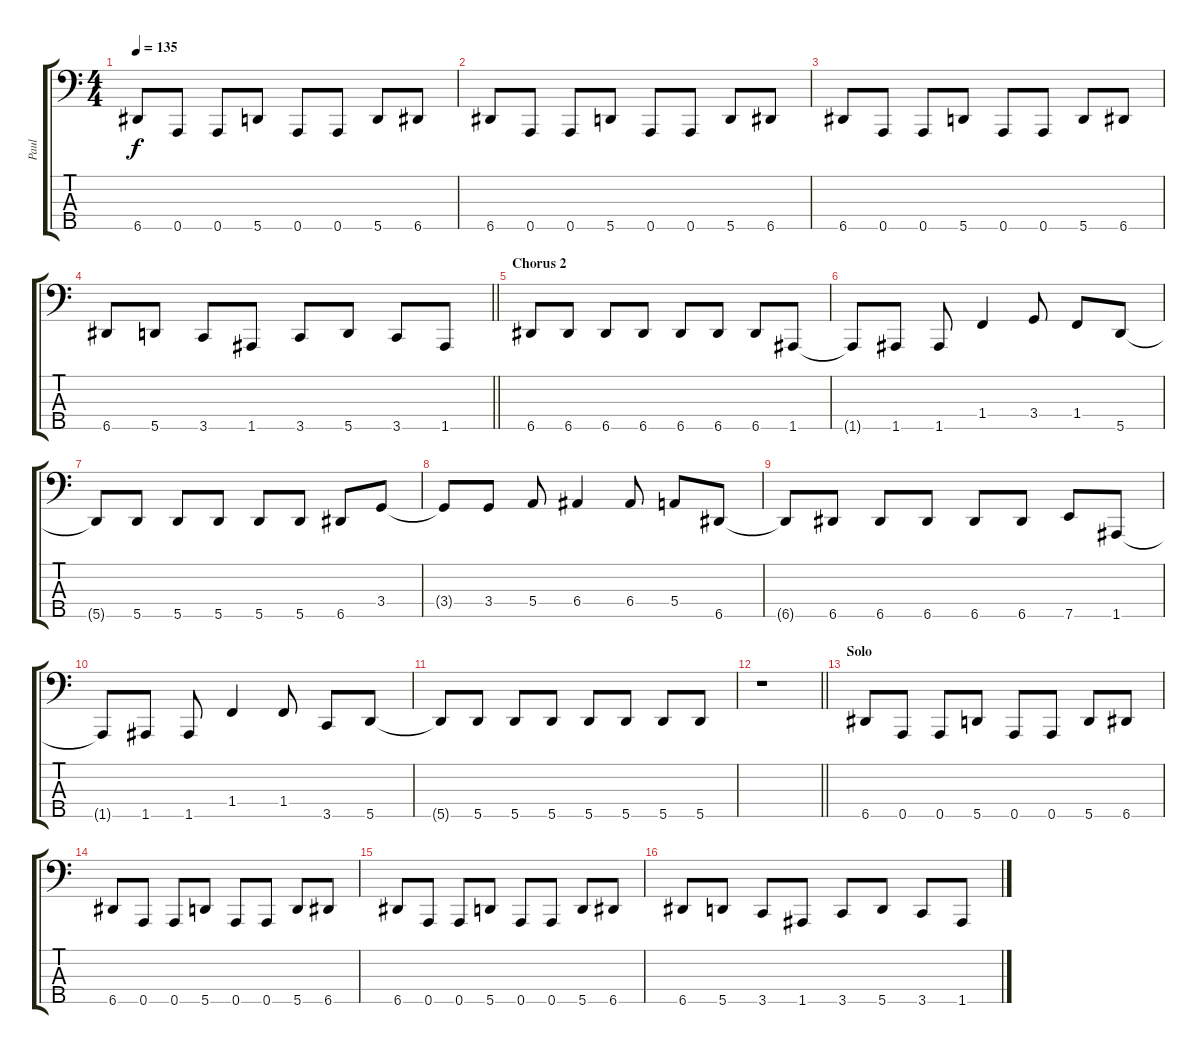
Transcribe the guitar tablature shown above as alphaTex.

\track ("Paul" "Paul") {instrument electricbassfinger}
\staff {score tabs}
\tuning (G2 D2 A1 E1 A0) {hide}
\ts (4 4)
\tempo 135
\clef f4
\ks c
6.5.8{dy f} 0.5.8 0.5.8 5.5.8 0.5.8 0.5.8 5.5.8 6.5.8 |
6.5.8 0.5.8 0.5.8 5.5.8 0.5.8 0.5.8 5.5.8 6.5.8 |
6.5.8 0.5.8 0.5.8 5.5.8 0.5.8 0.5.8 5.5.8 6.5.8 |
\barLineRight lightlight
6.5.8 5.5.8 3.5.8 1.5.8 3.5.8 5.5.8 3.5.8 1.5.8 |
\section ("" "Chorus 2")
6.5.8 6.5.8 6.5.8 6.5.8 6.5.8 6.5.8 6.5.8 1.5.8 |
1.5{t}.8 1.5.8 1.5.8 1.4.4 3.4.8 1.4.8 5.5.8 |
5.5{t}.8 5.5.8 5.5.8 5.5.8 5.5.8 5.5.8 6.5.8 3.4.8 |
3.4{t}.8 3.4.8 5.4.8 6.4.4 6.4.8 5.4.8 6.5.8 |
6.5{t}.8 6.5.8 6.5.8 6.5.8 6.5.8 6.5.8 7.5.8 1.5.8 |
1.5{t}.8 1.5.8 1.5.8 1.4.4 1.4.8 3.5.8 5.5.8 |
5.5{t}.8 5.5.8 5.5.8 5.5.8 5.5.8 5.5.8 5.5.8 5.5.8 |
\barLineRight lightlight
r.1 |
\section ("" "Solo")
6.5.8 0.5.8 0.5.8 5.5.8 0.5.8 0.5.8 5.5.8 6.5.8 |
6.5.8 0.5.8 0.5.8 5.5.8 0.5.8 0.5.8 5.5.8 6.5.8 |
6.5.8 0.5.8 0.5.8 5.5.8 0.5.8 0.5.8 5.5.8 6.5.8 |
6.5.8 5.5.8 3.5.8 1.5.8 3.5.8 5.5.8 3.5.8 1.5.8
